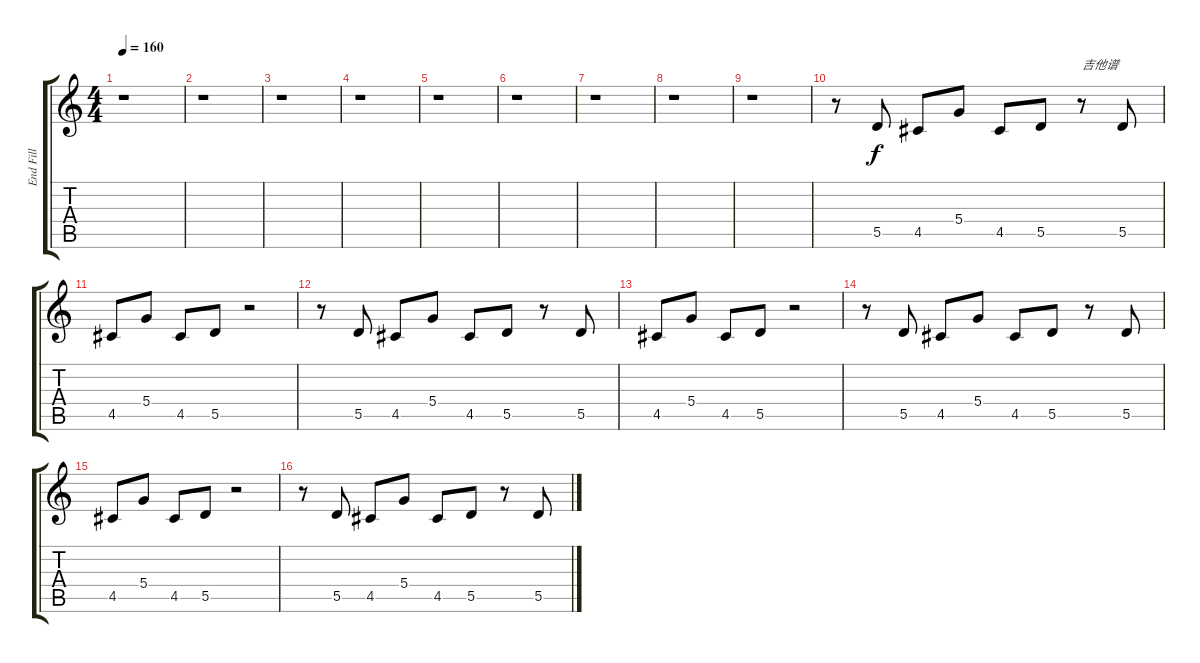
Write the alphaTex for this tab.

\track ("End Fill" "End Fill") {instrument distortionguitar}
\staff {score tabs}
\tuning (E4 B3 G3 D3 A2 E2) {hide}
\ts (4 4)
\tempo 160
\clef g2
\ks c
r.1{dy f} |
r.1 |
r.1 |
r.1 |
r.1 |
r.1 |
r.1 |
r.1 |
r.1 |
r.8 5.5.8 4.5.8 5.4.8 4.5.8 5.5.8 r.8{txt "吉他谱"} 5.5.8 |
4.5.8 5.4.8 4.5.8 5.5.8 r.2 |
r.8 5.5.8 4.5.8 5.4.8 4.5.8 5.5.8 r.8 5.5.8 |
4.5.8 5.4.8 4.5.8 5.5.8 r.2 |
r.8 5.5.8 4.5.8 5.4.8 4.5.8 5.5.8 r.8 5.5.8 |
4.5.8 5.4.8 4.5.8 5.5.8 r.2 |
r.8 5.5.8 4.5.8 5.4.8 4.5.8 5.5.8 r.8 5.5.8
